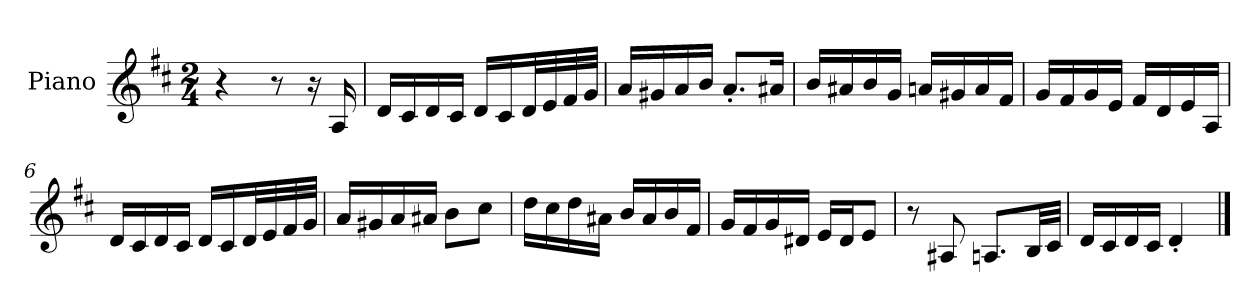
**kern
*part1
*staff1
*I"Piano
*I'Pno.
*clefG2
*k[f#c#]
*M2/4
*MM120
=1
4r
8r
16r
16A/
=2
16d/LL
16c#/
16d/
16c#/JJ
16d/LL
16c#/
32d/L
32e/
32f#/
32g/JJJ
=3
16a/LL
16g#X/
16a/
16b/JJ
8.a'/L
16a#X/Jk
=4
16b/LL
16a#X/
16b/
16g/JJ
16an/LL
16g#X/
16a/
16f#/JJ
=5
16g/LL
16f#/
16g/
16e/JJ
16f#/LL
16d/
16e/
16A/JJ
!!LO:LB:g=z
=6
16d/LL
16c#/
16d/
16c#/JJ
16d/LL
16c#/
32d/L
32e/
32f#/
32g/JJJ
=7
16a/LL
16g#X/
16a/
16a#X/JJ
8b\L
8cc#\J
=8
16dd\LL
16cc#\
16dd\
16a#X\JJ
16b/LL
16a#/
16b/
16f#/JJ
=9
16g/LL
16f#/
16g/
16d#X/JJ
16e/LL
16d#/J
8e/J
=10
8r
8A#X/
8.An/L
32B/LL
32c#/JJJ
=11
16d/LL
16c#/
16d/
16c#/JJ
4d'/
==
*-
